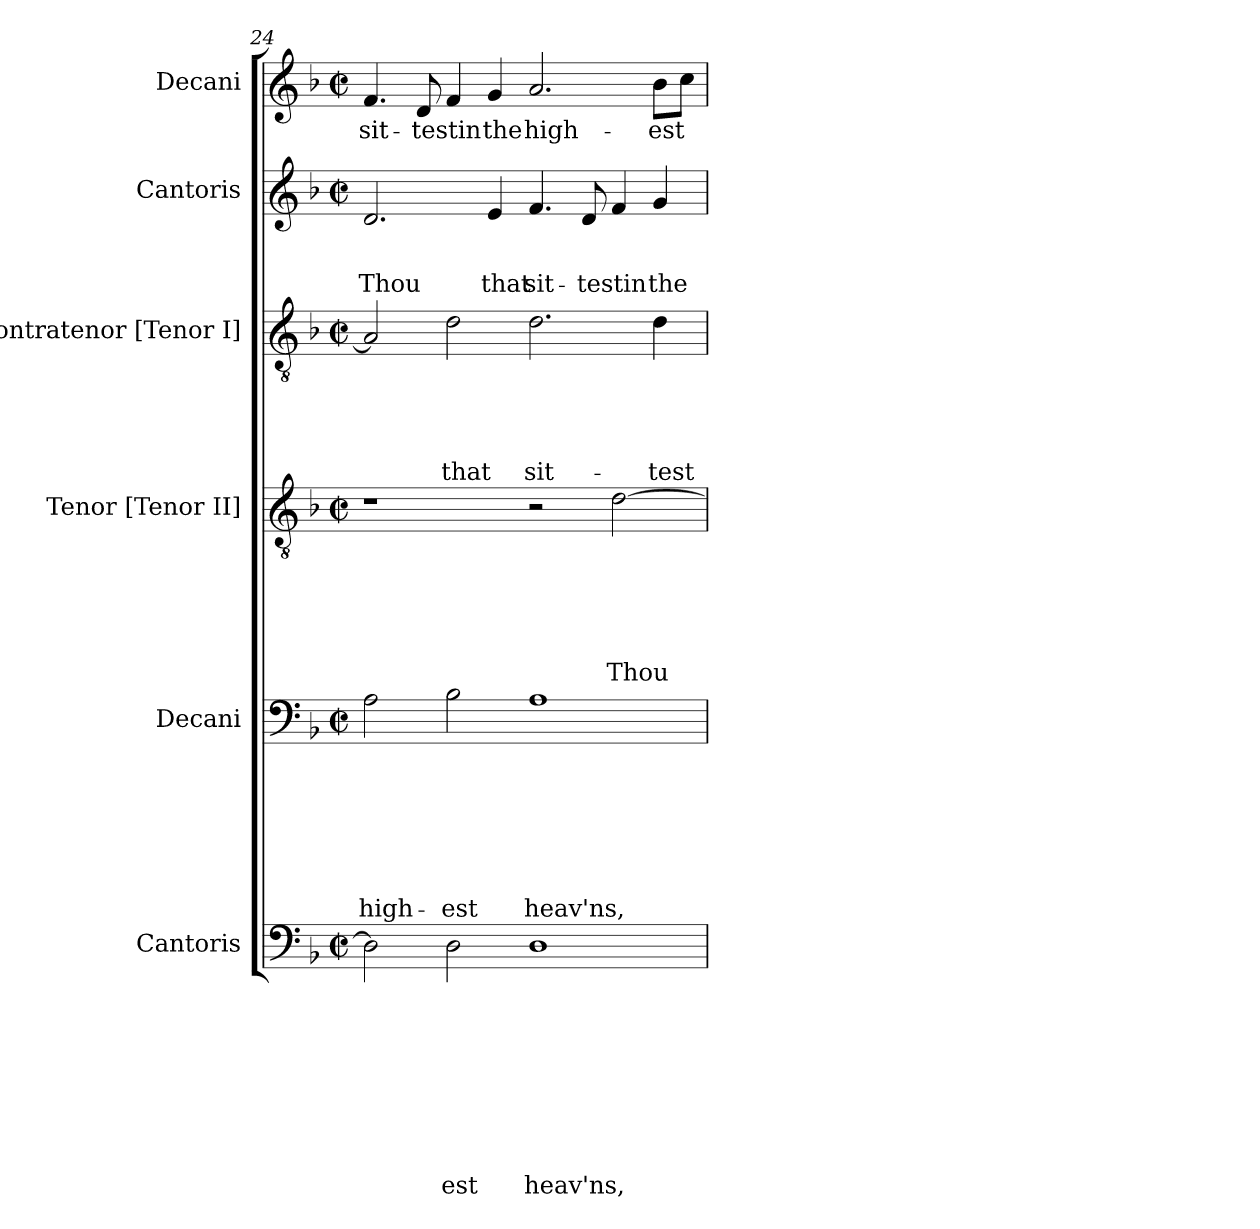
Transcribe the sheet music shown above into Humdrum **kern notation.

**kern	**text	**text	**text	**text	**text	**text	**text	**text	**text	**kern	**text	**text	**text	**text	**text	**text	**text	**kern	**text	**text	**text	**text	**text	**text	**kern	**text	**text	**text	**text	**text	**kern	**text	**text	**text	**kern	**text
*part6	*part6	*part6	*part6	*part6	*part6	*part6	*part6	*part6	*part6	*part5	*part5	*part5	*part5	*part5	*part5	*part5	*part5	*part4	*part4	*part4	*part4	*part4	*part4	*part4	*part3	*part3	*part3	*part3	*part3	*part3	*part2	*part2	*part2	*part2	*part1	*part1
*staff6	*staff6	*staff6	*staff6	*staff6	*staff6	*staff6	*staff6	*staff6	*staff6	*staff5	*staff5	*staff5	*staff5	*staff5	*staff5	*staff5	*staff5	*staff4	*staff4	*staff4	*staff4	*staff4	*staff4	*staff4	*staff3	*staff3	*staff3	*staff3	*staff3	*staff3	*staff2	*staff2	*staff2	*staff2	*staff1	*staff1
*I"Cantoris	*	*	*	*	*	*	*	*	*	*I"Decani	*	*	*	*	*	*	*	*I"Tenor [Tenor II]	*	*	*	*	*	*	*I"Contratenor [Tenor I]	*	*	*	*	*	*I"Cantoris	*	*	*	*I"Decani	*
!!LO:LB:g=z
*clefF4	*	*	*	*	*	*	*	*	*	*clefF4	*	*	*	*	*	*	*	*clefGv2	*	*	*	*	*	*	*clefGv2	*	*	*	*	*	*clefG2	*	*	*	*clefG2	*
*k[b-]	*	*	*	*	*	*	*	*	*	*k[b-]	*	*	*	*	*	*	*	*k[b-]	*	*	*	*	*	*	*k[b-]	*	*	*	*	*	*k[b-]	*	*	*	*k[b-]	*
*F:	*	*	*	*	*	*	*	*	*	*F:	*	*	*	*	*	*	*	*F:	*	*	*	*	*	*	*F:	*	*	*	*	*	*F:	*	*	*	*F:	*
*M2/2	*	*	*	*	*	*	*	*	*	*M2/2	*	*	*	*	*	*	*	*M2/2	*	*	*	*	*	*	*M2/2	*	*	*	*	*	*M2/2	*	*	*	*M2/2	*
*met(c|)	*	*	*	*	*	*	*	*	*	*met(c|)	*	*	*	*	*	*	*	*met(c|)	*	*	*	*	*	*	*met(c|)	*	*	*	*	*	*met(c|)	*	*	*	*met(c|)	*
=24	=24	=24	=24	=24	=24	=24	=24	=24	=24	=24	=24	=24	=24	=24	=24	=24	=24	=24	=24	=24	=24	=24	=24	=24	=24	=24	=24	=24	=24	=24	=24	=24	=24	=24	=24	=24
!	!	!	!	!	!	!	!	!	!	!	!	!	!	!	!	!	!LO:LY:b:rj	!	!	!	!	!	!	!	!	!	!	!	!	!	!	!	!	!LO:LY:b:rj	!	!LO:LY:b:rj
2D\]	.	.	.	.	.	.	.	.	.	2A\	.	.	.	.	.	.	high-	1r	.	.	.	.	.	.	2A/]	.	.	.	.	.	2.d/	.	.	Thou	4.f/	sit-
!	!	!	!	!	!	!	!	!	!	!	!	!	!	!	!	!	!	!	!	!	!	!	!	!	!	!	!	!	!	!	!	!	!	!	!	!LO:LY:b:rj
.	.	.	.	.	.	.	.	.	.	.	.	.	.	.	.	.	.	.	.	.	.	.	.	.	.	.	.	.	.	.	.	.	.	.	8d/	-testin
!	!	!	!	!	!	!	!	!	!LO:LY:b:rj	!	!	!	!	!	!	!	!LO:LY:b:rj	!	!	!	!	!	!	!	!	!	!	!	!	!LO:LY:b	!	!	!	!	!	!
2D\	.	.	.	.	.	.	.	.	-est	2B-\	.	.	.	.	.	.	-est	.	.	.	.	.	.	.	2d\	.	.	.	.	that	.	.	.	.	4f/	.
!	!	!	!	!	!	!	!	!	!	!	!	!	!	!	!	!	!	!	!	!	!	!	!	!	!	!	!	!	!	!	!	!	!	!LO:LY:b:rj	!	!LO:LY:b:rj
.	.	.	.	.	.	.	.	.	.	.	.	.	.	.	.	.	.	.	.	.	.	.	.	.	.	.	.	.	.	.	4e/	.	.	that	4g/	the
!	!	!	!	!	!	!	!	!	!LO:LY:b:rj	!	!	!	!	!	!	!	!LO:LY:b:rj	!	!	!	!	!	!	!	!	!	!	!	!	!LO:LY:b	!	!	!	!LO:LY:b:rj	!	!LO:LY:b:rj
1D	.	.	.	.	.	.	.	.	heav'ns,	1A	.	.	.	.	.	.	heav'ns,	2r	.	.	.	.	.	.	2.d\	.	.	.	.	sit-	4.f/	.	.	sit-	2.a/	high-
!	!	!	!	!	!	!	!	!	!	!	!	!	!	!	!	!	!	!	!	!	!	!	!	!	!	!	!	!	!	!	!	!	!	!LO:LY:b:rj	!	!
.	.	.	.	.	.	.	.	.	.	.	.	.	.	.	.	.	.	.	.	.	.	.	.	.	.	.	.	.	.	.	8d/	.	.	-testin	.	.
!	!	!	!	!	!	!	!	!	!	!	!	!	!	!	!	!	!	!	!	!	!	!	!	!LO:LY:b	!	!	!	!	!	!	!	!	!	!	!	!
.	.	.	.	.	.	.	.	.	.	.	.	.	.	.	.	.	.	[>2d\	.	.	.	.	.	Thou	.	.	.	.	.	.	4f/	.	.	.	.	.
!	!	!	!	!	!	!	!	!	!	!	!	!	!	!	!	!	!	!	!	!	!	!	!	!	!	!	!	!	!	!LO:LY:b	!	!	!	!LO:LY:b:rj	!	!LO:LY:b:rj
.	.	.	.	.	.	.	.	.	.	.	.	.	.	.	.	.	.	.	.	.	.	.	.	.	4d\	.	.	.	.	-test	4g/	.	.	the	8b-\L	-est
.	.	.	.	.	.	.	.	.	.	.	.	.	.	.	.	.	.	.	.	.	.	.	.	.	.	.	.	.	.	.	.	.	.	.	8cc\J	.
=	=	=	=	=	=	=	=	=	=	=	=	=	=	=	=	=	=	=	=	=	=	=	=	=	=	=	=	=	=	=	=	=	=	=	=	=
*-	*-	*-	*-	*-	*-	*-	*-	*-	*-	*-	*-	*-	*-	*-	*-	*-	*-	*-	*-	*-	*-	*-	*-	*-	*-	*-	*-	*-	*-	*-	*-	*-	*-	*-	*-	*-
